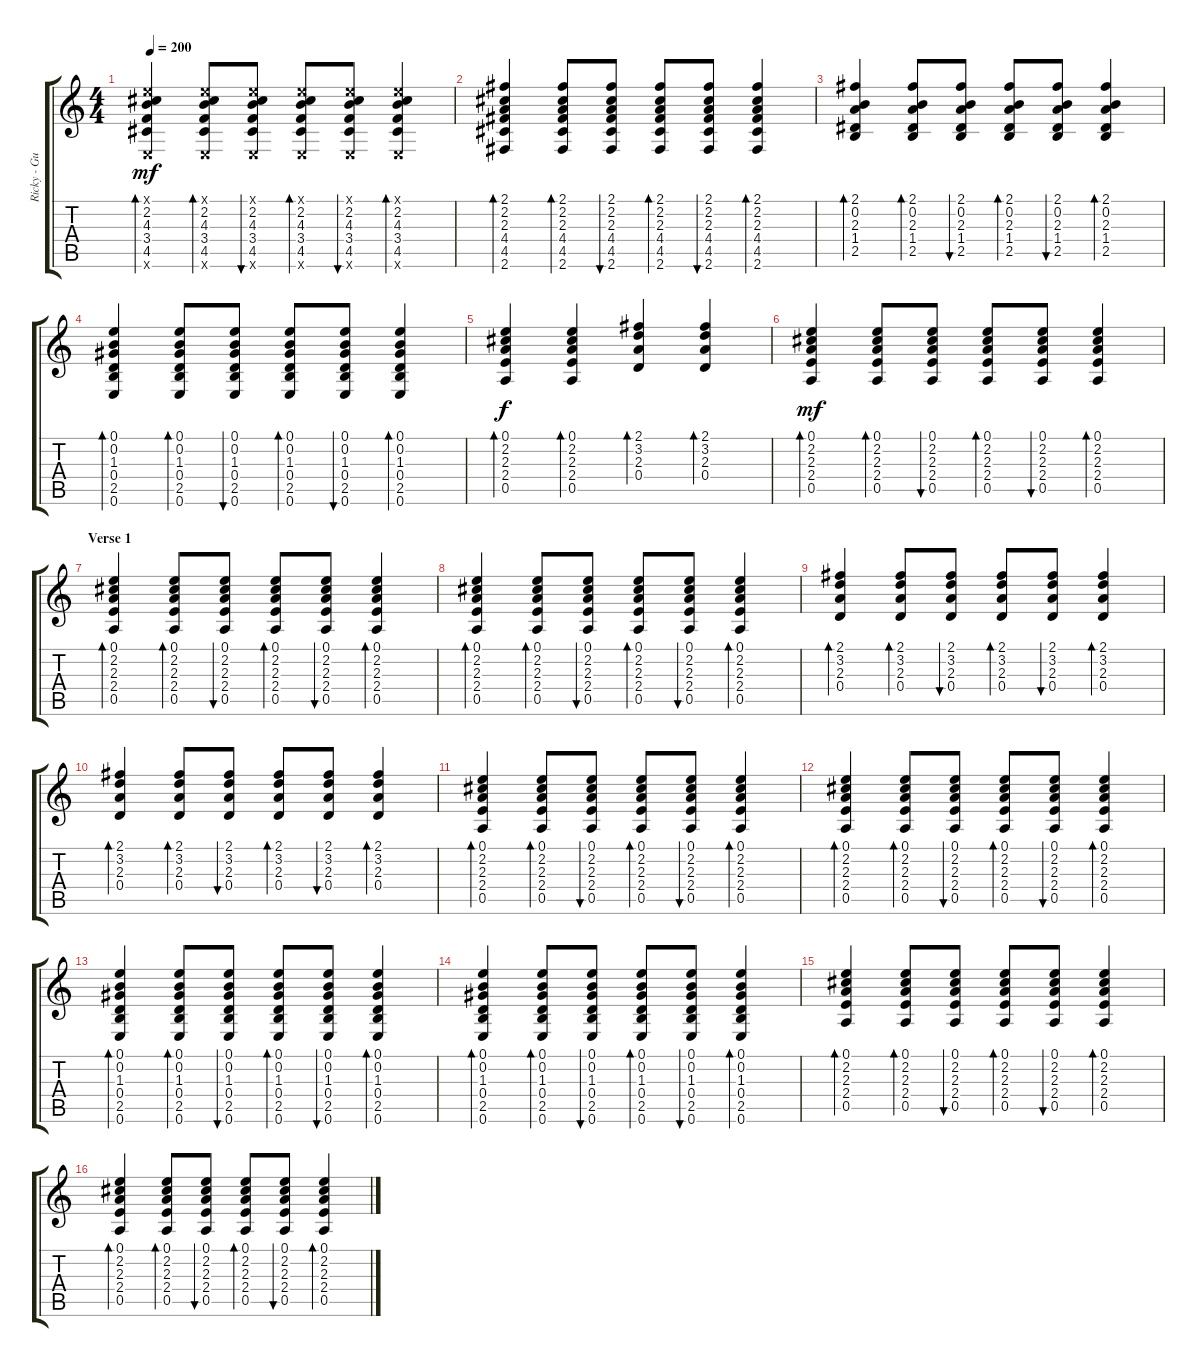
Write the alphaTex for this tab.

\track ("Ricky - Guitar" "Ricky - Gu") {instrument acousticguitarsteel}
\staff {score tabs}
\tuning (E4 B3 G3 D3 A2 E2) {hide}
\ts (4 4)
\tempo 200
\clef g2
\ks c
(0.1{x} 2.2 4.3 3.4 4.5 0.6{x}).4{bd 60 dy mf} (0.1{x} 2.2 4.3 3.4 4.5 0.6{x}).8{bd 60} (0.1{x} 2.2 4.3 3.4 4.5 0.6{x}).8{bu 60} (0.1{x} 2.2 4.3 3.4 4.5 0.6{x}).8{bd 60} (0.1{x} 2.2 4.3 3.4 4.5 0.6{x}).8{bu 60} (0.1{x} 2.2 4.3 3.4 4.5 0.6{x}).4{bd 60} |
(2.1 2.2 2.3 4.4 4.5 2.6).4{bd 60} (2.1 2.2 2.3 4.4 4.5 2.6).8{bd 60} (2.1 2.2 2.3 4.4 4.5 2.6).8{bu 60} (2.1 2.2 2.3 4.4 4.5 2.6).8{bd 60} (2.1 2.2 2.3 4.4 4.5 2.6).8{bu 60} (2.1 2.2 2.3 4.4 4.5 2.6).4{bd 60} |
(2.1 0.2 2.3 1.4 2.5).4{bd 60} (2.1 0.2 2.3 1.4 2.5).8{bd 60} (2.1 0.2 2.3 1.4 2.5).8{bu 60} (2.1 0.2 2.3 1.4 2.5).8{bd 60} (2.1 0.2 2.3 1.4 2.5).8{bu 60} (2.1 0.2 2.3 1.4 2.5).4{bd 60} |
(0.1 0.2 1.3 0.4 2.5 0.6).4{bd 60} (0.1 0.2 1.3 0.4 2.5 0.6).8{bd 60} (0.1 0.2 1.3 0.4 2.5 0.6).8{bu 60} (0.1 0.2 1.3 0.4 2.5 0.6).8{bd 60} (0.1 0.2 1.3 0.4 2.5 0.6).8{bu 60} (0.1 0.2 1.3 0.4 2.5 0.6).4{bd 60} |
(0.1 2.2 2.3 2.4 0.5).4{bd 60 dy f} (0.1 2.2 2.3 2.4 0.5).4{bd 60} (2.1 3.2 2.3 0.4).4{bd 60} (2.1 3.2 2.3 0.4).4{bd 60} |
(0.1 2.2 2.3 2.4 0.5).4{bd 60 dy mf} (0.1 2.2 2.3 2.4 0.5).8{bd 60} (0.1 2.2 2.3 2.4 0.5).8{bu 60} (0.1 2.2 2.3 2.4 0.5).8{bd 60} (0.1 2.2 2.3 2.4 0.5).8{bu 60} (0.1 2.2 2.3 2.4 0.5).4{bd 60} |
\section ("" "Verse 1")
(0.1 2.2 2.3 2.4 0.5).4{bd 60} (0.1 2.2 2.3 2.4 0.5).8{bd 60} (0.1 2.2 2.3 2.4 0.5).8{bu 60} (0.1 2.2 2.3 2.4 0.5).8{bd 60} (0.1 2.2 2.3 2.4 0.5).8{bu 60} (0.1 2.2 2.3 2.4 0.5).4{bd 60} |
(0.1 2.2 2.3 2.4 0.5).4{bd 60} (0.1 2.2 2.3 2.4 0.5).8{bd 60} (0.1 2.2 2.3 2.4 0.5).8{bu 60} (0.1 2.2 2.3 2.4 0.5).8{bd 60} (0.1 2.2 2.3 2.4 0.5).8{bu 60} (0.1 2.2 2.3 2.4 0.5).4{bd 60} |
(2.1 3.2 2.3 0.4).4{bd 60} (2.1 3.2 2.3 0.4).8{bd 60} (2.1 3.2 2.3 0.4).8{bu 60} (2.1 3.2 2.3 0.4).8{bd 60} (2.1 3.2 2.3 0.4).8{bu 60} (2.1 3.2 2.3 0.4).4{bd 60} |
(2.1 3.2 2.3 0.4).4{bd 60} (2.1 3.2 2.3 0.4).8{bd 60} (2.1 3.2 2.3 0.4).8{bu 60} (2.1 3.2 2.3 0.4).8{bd 60} (2.1 3.2 2.3 0.4).8{bu 60} (2.1 3.2 2.3 0.4).4{bd 60} |
(0.1 2.2 2.3 2.4 0.5).4{bd 60} (0.1 2.2 2.3 2.4 0.5).8{bd 60} (0.1 2.2 2.3 2.4 0.5).8{bu 60} (0.1 2.2 2.3 2.4 0.5).8{bd 60} (0.1 2.2 2.3 2.4 0.5).8{bu 60} (0.1 2.2 2.3 2.4 0.5).4{bd 60} |
(0.1 2.2 2.3 2.4 0.5).4{bd 60} (0.1 2.2 2.3 2.4 0.5).8{bd 60} (0.1 2.2 2.3 2.4 0.5).8{bu 60} (0.1 2.2 2.3 2.4 0.5).8{bd 60} (0.1 2.2 2.3 2.4 0.5).8{bu 60} (0.1 2.2 2.3 2.4 0.5).4{bd 60} |
(0.1 0.2 1.3 0.4 2.5 0.6).4{bd 60} (0.1 0.2 1.3 0.4 2.5 0.6).8{bd 60} (0.1 0.2 1.3 0.4 2.5 0.6).8{bu 60} (0.1 0.2 1.3 0.4 2.5 0.6).8{bd 60} (0.1 0.2 1.3 0.4 2.5 0.6).8{bu 60} (0.1 0.2 1.3 0.4 2.5 0.6).4{bd 60} |
(0.1 0.2 1.3 0.4 2.5 0.6).4{bd 60} (0.1 0.2 1.3 0.4 2.5 0.6).8{bd 60} (0.1 0.2 1.3 0.4 2.5 0.6).8{bu 60} (0.1 0.2 1.3 0.4 2.5 0.6).8{bd 60} (0.1 0.2 1.3 0.4 2.5 0.6).8{bu 60} (0.1 0.2 1.3 0.4 2.5 0.6).4{bd 60} |
(0.1 2.2 2.3 2.4 0.5).4{bd 60} (0.1 2.2 2.3 2.4 0.5).8{bd 60} (0.1 2.2 2.3 2.4 0.5).8{bu 60} (0.1 2.2 2.3 2.4 0.5).8{bd 60} (0.1 2.2 2.3 2.4 0.5).8{bu 60} (0.1 2.2 2.3 2.4 0.5).4{bd 60} |
(0.1 2.2 2.3 2.4 0.5).4{bd 60} (0.1 2.2 2.3 2.4 0.5).8{bd 60} (0.1 2.2 2.3 2.4 0.5).8{bu 60} (0.1 2.2 2.3 2.4 0.5).8{bd 60} (0.1 2.2 2.3 2.4 0.5).8{bu 60} (0.1 2.2 2.3 2.4 0.5).4{bd 60}
